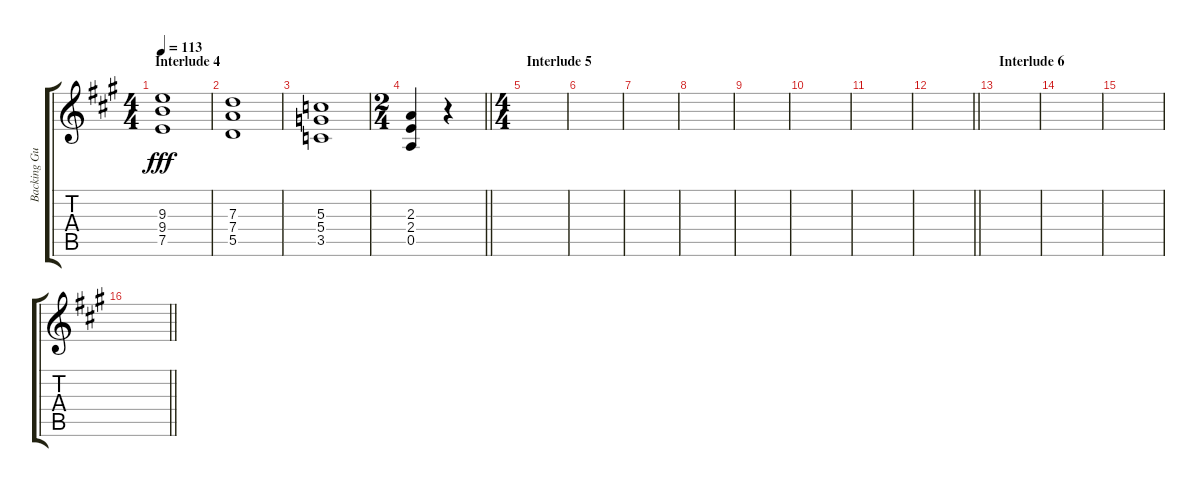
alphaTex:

\track ("Backing Guitar" "Backing Gu") {instrument overdrivenguitar}
\staff {score tabs}
\tuning (E4 B3 G3 D3 A2 E2) {hide}
\ts (4 4)
\section ("" "Interlude 4")
\tempo 113
\clef g2
\ks a
(9.3 9.4 7.5).1{dy fff} |
(7.3 7.4 5.5).1 |
(5.3 5.4 3.5).1 |
\ts (2 4)
\barLineRight lightlight
(2.3 2.4 0.5).4 r.4 |
\ts (4 4)
\section ("" "Interlude 5")
|
|
|
|
|
|
|
\barLineRight lightlight
|
\section ("" "Interlude 6")
|
|
|
\barLineRight lightlight
